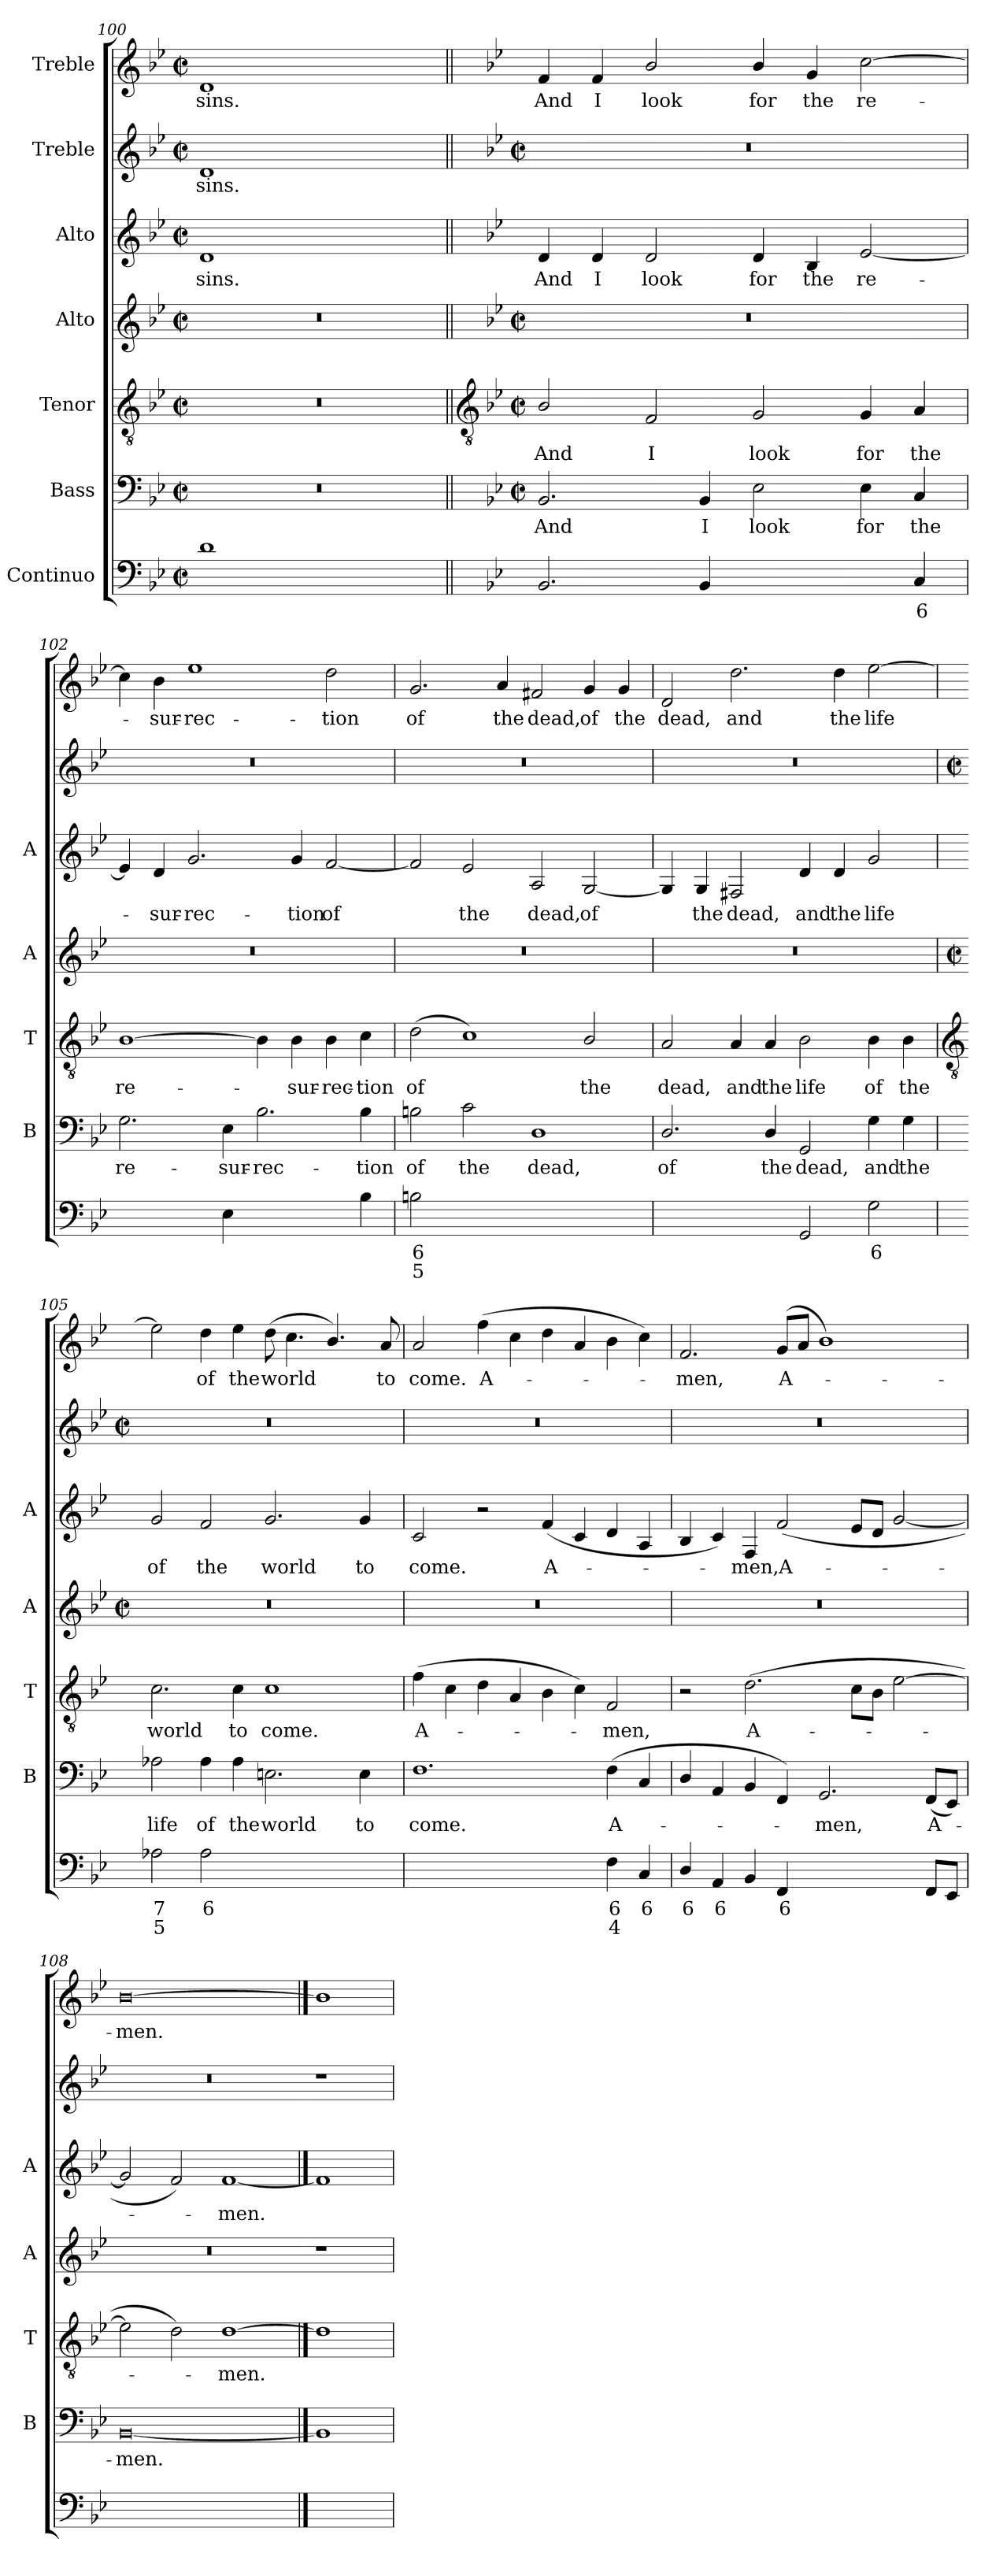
**kern	**text	**text	**text	**kern	**text	**kern	**text	**kern	**kern	**text	**kern	**text	**kern	**text
*part7	*part7	*part7	*part7	*part6	*part6	*part5	*part5	*part4	*part3	*part3	*part2	*part2	*part1	*part1
*staff7	*staff7	*staff7	*staff7	*staff6	*staff6	*staff5	*staff5	*staff4	*staff3	*staff3	*staff2	*staff2	*staff1	*staff1
*I"Continuo	*	*	*	*I"Bass	*	*I"Tenor	*	*I"Alto	*I"Alto	*	*I"Treble	*	*I"Treble	*
*	*	*	*	*I'B	*	*I'T	*	*I'A	*I'A	*	*	*	*	*
*clefF4	*	*	*	*clefF4	*	*clefGv2	*	*clefG2	*clefG2	*	*clefG2	*	*clefG2	*
*k[b-e-]	*	*	*	*k[b-e-]	*	*k[b-e-]	*	*k[b-e-]	*k[b-e-]	*	*k[b-e-]	*	*k[b-e-]	*
*B-:	*	*	*	*B-:	*	*B-:	*	*B-:	*B-:	*	*B-:	*	*B-:	*
*M4/2	*	*	*	*M4/2	*	*M4/2	*	*M4/2	*M4/2	*	*M4/2	*	*M4/2	*
*met(c|)	*	*	*	*met(c|)	*	*met(c|)	*	*met(c|)	*met(c|)	*	*met(c|)	*	*met(c|)	*
=100	=100	=100	=100	=100	=100	=100	=100	=100	=100	=100	=100	=100	=100	=100
!	!	!	!	!	!	!	!	!	!	!LO:LY:b	!	!LO:LY:b	!	!LO:LY:b
1d	.	.	.	0r	.	0r	.	0r	1d	sins.	1d	sins.	1d	sins.
1ryy	.	.	.	.	.	.	.	.	1ryy	.	1ryy	.	1ryy	.
!!LO:LB:g=z
=101||	=101||	=101||	=101||	=101||	=101||	=101||	=101||	=101||	=101||	=101||	=101||	=101||	=101||	=101||
*	*	*	*	*	*	*clefGv2	*	*	*	*	*	*	*	*
*	*	*	*	*k[b-e-]	*	*k[b-e-]	*	*	*	*	*	*	*	*
*	*	*	*	*B-:	*	*B-:	*	*	*	*	*	*	*	*
*	*	*	*	*M4/2	*	*M4/2	*	*M4/2	*	*	*M4/2	*	*	*
*	*	*	*	*met(c|)	*	*met(c|)	*	*met(c|)	*	*	*met(c|)	*	*	*
!	!	!	!	!	!LO:LY:b	!	!LO:LY:b	!	!	!LO:LY:b	!	!	!	!LO:LY:b
2.BB-	.	.	.	2.BB-	And	2B-/	And	0r	4d	And	0r	.	4f	And
!	!	!	!	!	!	!	!	!	!	!LO:LY:b	!	!	!	!LO:LY:b
.	.	.	.	.	.	.	.	.	4d	I	.	.	4f	I
!	!	!	!	!	!	!	!LO:LY:b	!	!	!LO:LY:b	!	!	!	!LO:LY:b
.	.	.	.	.	.	2F	I	.	2d	look	.	.	2b-/	look
!	!	!	!	!	!LO:LY:b	!	!	!	!	!	!	!	!	!
4BB-	.	.	.	4BB-	I	.	.	.	.	.	.	.	.	.
!	!LO:LY:b	!	!	!	!LO:LY:b	!	!LO:LY:b	!	!	!LO:LY:b	!	!	!	!LO:LY:b
[2E-yy	7	.	.	2E-	look	2G	look	.	4d	for	.	.	4b-/	for
!	!	!	!	!	!	!	!	!	!	!LO:LY:b	!	!	!	!LO:LY:b
.	.	.	.	.	.	.	.	.	4B-	the	.	.	4g	the
!	!LO:LY:b	!	!	!	!LO:LY:b	!	!LO:LY:b	!	!	!LO:LY:b	!	!	!	!LO:LY:b
4E-yy]	6	.	.	4E-	for	4G	for	.	[2e-	re-	.	.	[2cc	re-
!	!LO:LY:b	!	!	!	!LO:LY:b	!	!LO:LY:b	!	!	!	!	!	!	!
4C	6	.	.	4C	the	4A	the	.	.	.	.	.	.	.
=102	=102	=102	=102	=102	=102	=102	=102	=102	=102	=102	=102	=102	=102	=102
!	!LO:LY:b	!LO:LY:b	!LO:LY:b	!	!LO:LY:b	!	!LO:LY:b	!	!	!	!	!	!	!
[4Gyy	6	4	3	2.G	re-	[1B-	re-	0r	4e-]	.	0r	.	4cc]	.
!	!LO:LY:b	!LO:LY:b	!	!	!	!	!	!	!	!LO:LY:b	!	!	!	!LO:LY:b
4Gyy_	5	3	.	.	.	.	.	.	4d	sur-	.	.	4b-	sur-
!	!LO:LY:b	!	!	!	!	!	!	!	!	!LO:LY:b	!	!	!	!LO:LY:b
4Gyy]	6	.	.	.	.	.	.	.	2.g	-rec-	.	.	1ee-	-rec-
!	!	!	!	!	!LO:LY:b	!	!	!	!	!	!	!	!	!
4E-	.	.	.	4E-	-sur-	.	.	.	.	.	.	.	.	.
!	!LO:LY:b	!LO:LY:b	!	!	!LO:LY:b	!	!	!	!	!	!	!	!	!
[2B-yy	6	4	.	2.B-	-rec-	4B-]	.	.	.	.	.	.	.	.
!	!	!	!	!	!	!	!LO:LY:b	!	!	!LO:LY:b	!	!	!	!
.	.	.	.	.	.	4B-	sur-	.	4g	-tion	.	.	.	.
!	!LO:LY:b	!LO:LY:b	!	!	!	!	!LO:LY:b	!	!	!LO:LY:b	!	!	!	!LO:LY:b
4B-yy]	5	3	.	.	.	4B-	-rec-	.	[2f	of	.	.	2dd	-tion
!	!	!	!	!	!LO:LY:b	!	!LO:LY:b	!	!	!	!	!	!	!
4B-	.	.	.	4B-	-tion	4c	-tion	.	.	.	.	.	.	.
=103	=103	=103	=103	=103	=103	=103	=103	=103	=103	=103	=103	=103	=103	=103
!	!LO:LY:b	!LO:LY:b	!	!	!LO:LY:b	!	!LO:LY:b	!	!	!	!	!	!	!LO:LY:b
2Bn	6	5	.	2Bn	of	(>2d	of	0r	2f]	.	0r	.	2.g	of
!	!LO:LY:b	!	!	!	!LO:LY:b	!	!	!	!	!LO:LY:b	!	!	!	!
[4cyy	5	.	.	2c	the	1c)	.	.	2e-	the	.	.	.	.
!	!LO:LY:b	!	!	!	!	!	!	!	!	!	!	!	!	!LO:LY:b
4cyy]	6	.	.	.	.	.	.	.	.	.	.	.	4a	the
!	!LO:LY:b	!LO:LY:b	!	!	!LO:LY:b	!	!	!	!	!LO:LY:b	!	!	!	!LO:LY:b
(>[2Dyy	7	3	.	1D	dead,	.	.	.	2A	dead,	.	.	2f#X	dead,
!	!LO:LY:b	!LO:LY:b	!	!	!	!	!LO:LY:b	!	!	!LO:LY:b	!	!	!	!LO:LY:b
2Dyy_	6	4	.	.	.	2B-/	the	.	[2G	of	.	.	4g	of
!	!	!	!	!	!	!	!	!	!	!	!	!	!	!LO:LY:b
.	.	.	.	.	.	.	.	.	.	.	.	.	4g	the
=104	=104	=104	=104	=104	=104	=104	=104	=104	=104	=104	=104	=104	=104	=104
!	!LO:LY:b	!LO:LY:b	!	!	!LO:LY:b	!	!LO:LY:b	!	!	!	!	!	!	!LO:LY:b
2Dyy_)	5	4	.	2.D/	of	2A	dead,	0r	4G]	.	0r	.	2d	dead,
!	!	!	!	!	!	!	!	!	!	!LO:LY:b	!	!	!	!
.	.	.	.	.	.	.	.	.	4G	the	.	.	.	.
!	!	!LO:LY:b	!	!	!	!	!LO:LY:b	!	!	!LO:LY:b	!	!	!	!LO:LY:b
2Dyy]	.	3	.	.	.	4A	and	.	2F#X	dead,	.	.	2.dd	and
!	!	!	!	!	!LO:LY:b	!	!LO:LY:b	!	!	!	!	!	!	!
.	.	.	.	4D/	the	4A	the	.	.	.	.	.	.	.
!	!	!	!	!	!LO:LY:b	!	!LO:LY:b	!	!	!LO:LY:b	!	!	!	!
2GG	.	.	.	2GG	dead,	2B-	life	.	4d	and	.	.	.	.
!	!	!	!	!	!	!	!	!	!	!LO:LY:b	!	!	!	!LO:LY:b
.	.	.	.	.	.	.	.	.	4d	the	.	.	4dd	the
!	!LO:LY:b	!	!	!	!LO:LY:b	!	!LO:LY:b	!	!	!LO:LY:b	!	!	!	!LO:LY:b
2G	6	.	.	4G	and	4B-	of	.	2g	life	.	.	[2ee-	life
!	!	!	!	!	!LO:LY:b	!	!LO:LY:b	!	!	!	!	!	!	!
.	.	.	.	4G	the	4B-	the	.	.	.	.	.	.	.
!!LO:LB:g=z
=105	=105	=105	=105	=105	=105	=105	=105	=105	=105	=105	=105	=105	=105	=105
*	*	*	*	*	*	*clefGv2	*	*	*	*	*	*	*	*
*	*	*	*	*	*	*	*	*M4/2	*	*	*M4/2	*	*	*
*	*	*	*	*	*	*	*	*met(c|)	*	*	*met(c|)	*	*	*
!	!LO:LY:b	!LO:LY:b	!	!	!LO:LY:b	!	!LO:LY:b	!	!	!LO:LY:b	!	!	!	!
2A-X	7	5	.	2A-X	life	2.c	world	0r	2g	of	0r	.	2ee-]	.
!	!LO:LY:b	!	!	!	!LO:LY:b	!	!	!	!	!LO:LY:b	!	!	!	!LO:LY:b
2A-	6	.	.	4A-	of	.	.	.	2f	the	.	.	4dd	of
!	!	!	!	!	!LO:LY:b	!	!LO:LY:b	!	!	!	!	!	!	!LO:LY:b
.	.	.	.	4A-	the	4c	to	.	.	.	.	.	4ee-	the
!	!LO:LY:b	!	!	!	!LO:LY:b	!	!LO:LY:b	!	!	!LO:LY:b	!	!	!	!LO:LY:b
[2Enyy	6	.	.	2.En	world	1c	come.	.	2.g	world	.	.	(>8dd	world
.	.	.	.	.	.	.	.	.	.	.	.	.	4.cc	.
!	!LO:LY:b	!LO:LY:b	!	!	!	!	!	!	!	!	!	!	!	!
2Eyy]	6	5	.	.	.	.	.	.	.	.	.	.	4.b-/)	.
!	!	!	!	!	!LO:LY:b	!	!	!	!	!LO:LY:b	!	!	!	!
.	.	.	.	4E	to	.	.	.	4g	to	.	.	.	.
!	!	!	!	!	!	!	!	!	!	!	!	!	!	!LO:LY:b
.	.	.	.	.	.	.	.	.	.	.	.	.	8a	to
=106	=106	=106	=106	=106	=106	=106	=106	=106	=106	=106	=106	=106	=106	=106
!	!LO:LY:b	!LO:LY:b	!	!	!LO:LY:b	!	!LO:LY:b	!	!	!LO:LY:b	!	!	!	!LO:LY:b
[4Fyy	5	3	.	1.F	come.	(>4f	A-	0r	2c	come.	0r	.	2a	come.
4Fyy_	.	.	.	.	.	4c	.	.	.	.	.	.	.	.
!	!LO:LY:b	!LO:LY:b	!	!	!	!	!	!	!	!	!	!	!	!LO:LY:b
4Fyy_	6	4	.	.	.	4d	.	.	2r	.	.	.	(>4ff	A-
!	!LO:LY:b	!LO:LY:b	!	!	!	!	!	!	!	!	!	!	!	!
4Fyy_	5	3	.	.	.	4A	.	.	.	.	.	.	4cc	.
!	!LO:LY:b	!LO:LY:b	!	!	!	!	!	!	!	!LO:LY:b	!	!	!	!
4Fyy_	6	4	.	.	.	4B-	.	.	(<4f	A-	.	.	4dd	.
!	!LO:LY:b	!LO:LY:b	!	!	!	!	!	!	!	!	!	!	!	!
4Fyy]	5	3	.	.	.	4c)	.	.	4c	.	.	.	4a	.
!	!LO:LY:b	!LO:LY:b	!	!	!LO:LY:b	!	!LO:LY:b	!	!	!	!	!	!	!
4F	6	4	.	(<4F	A-	2F	men,	.	4d	.	.	.	4b-	.
!	!LO:LY:b	!	!	!	!	!	!	!	!	!	!	!	!	!
4C	6	.	.	4C	.	.	.	.	4A	.	.	.	4cc)	.
=107	=107	=107	=107	=107	=107	=107	=107	=107	=107	=107	=107	=107	=107	=107
!	!LO:LY:b	!	!	!	!	!	!	!	!	!	!	!	!	!LO:LY:b
4D/	6	.	.	4D/	.	2r	.	0r	4B-	.	0r	.	2.f	men,
!	!LO:LY:b	!	!	!	!	!	!	!	!	!	!	!	!	!
4AA	6	.	.	4AA	.	.	.	.	4c)	.	.	.	.	.
!	!	!	!	!	!	!	!LO:LY:b	!	!	!LO:LY:b	!	!	!	!
4BB-	.	.	.	4BB-	.	(>2.d	A-	.	4F	men,	.	.	.	.
!	!LO:LY:b	!	!	!	!	!	!	!	!	!LO:LY:b	!	!	!	!LO:LY:b
4FF	6	.	.	4FF)	.	.	.	.	(<2f	A-	.	.	(<8gL	A-
.	.	.	.	.	.	.	.	.	.	.	.	.	8aJ	.
!	!LO:LY:b	!	!	!	!LO:LY:b	!	!	!	!	!	!	!	!	!
[2GGyy	7	.	.	2.GG	men,	.	.	.	.	.	.	.	1b-)	.
.	.	.	.	.	.	8cL	.	.	8e-L	.	.	.	.	.
.	.	.	.	.	.	8B-J	.	.	8dJ	.	.	.	.	.
!	!LO:LY:b	!	!	!	!	!	!	!	!	!	!	!	!	!
4GGyy]	6	.	.	.	.	[2e-	.	.	[2g	.	.	.	.	.
!	!	!	!	!	!LO:LY:b	!	!	!	!	!	!	!	!	!
8FFL	.	.	.	(<8FFL	A-	.	.	.	.	.	.	.	.	.
8EE-J	.	.	.	8EE-J)	.	.	.	.	.	.	.	.	.	.
=108	=108	=108	=108	=108	=108	=108	=108	=108	=108	=108	=108	=108	=108	=108
!	!LO:LY:b	!LO:LY:b	!	!	!LO:LY:b	!	!	!	!	!	!	!	!	!LO:LY:b
[2BB-yy	6	4	.	[0BB-	men.	2e-]	.	0r	2g]	.	0r	.	[0b-	men.
!	!LO:LY:b	!LO:LY:b	!	!	!	!	!	!	!	!	!	!	!	!
2BB-yy_	5	3	.	.	.	2d)	.	.	2f)	.	.	.	.	.
!	!	!	!	!	!	!	!LO:LY:b	!	!	!LO:LY:b	!	!	!	!
1BB-yy_	.	.	.	.	.	[1d	men.	.	[1f	men.	.	.	.	.
==109	==109	==109	==109	==109	==109	==109	==109	=109	==109	==109	=109	==109	==109	==109
1BB-yy]	.	.	.	1BB-]	.	1d]	.	1r	1f]	.	1r	.	1b-]	.
=	=	=	=	=	=	=	=	=	=	=	=	=	=	=
*-	*-	*-	*-	*-	*-	*-	*-	*-	*-	*-	*-	*-	*-	*-
